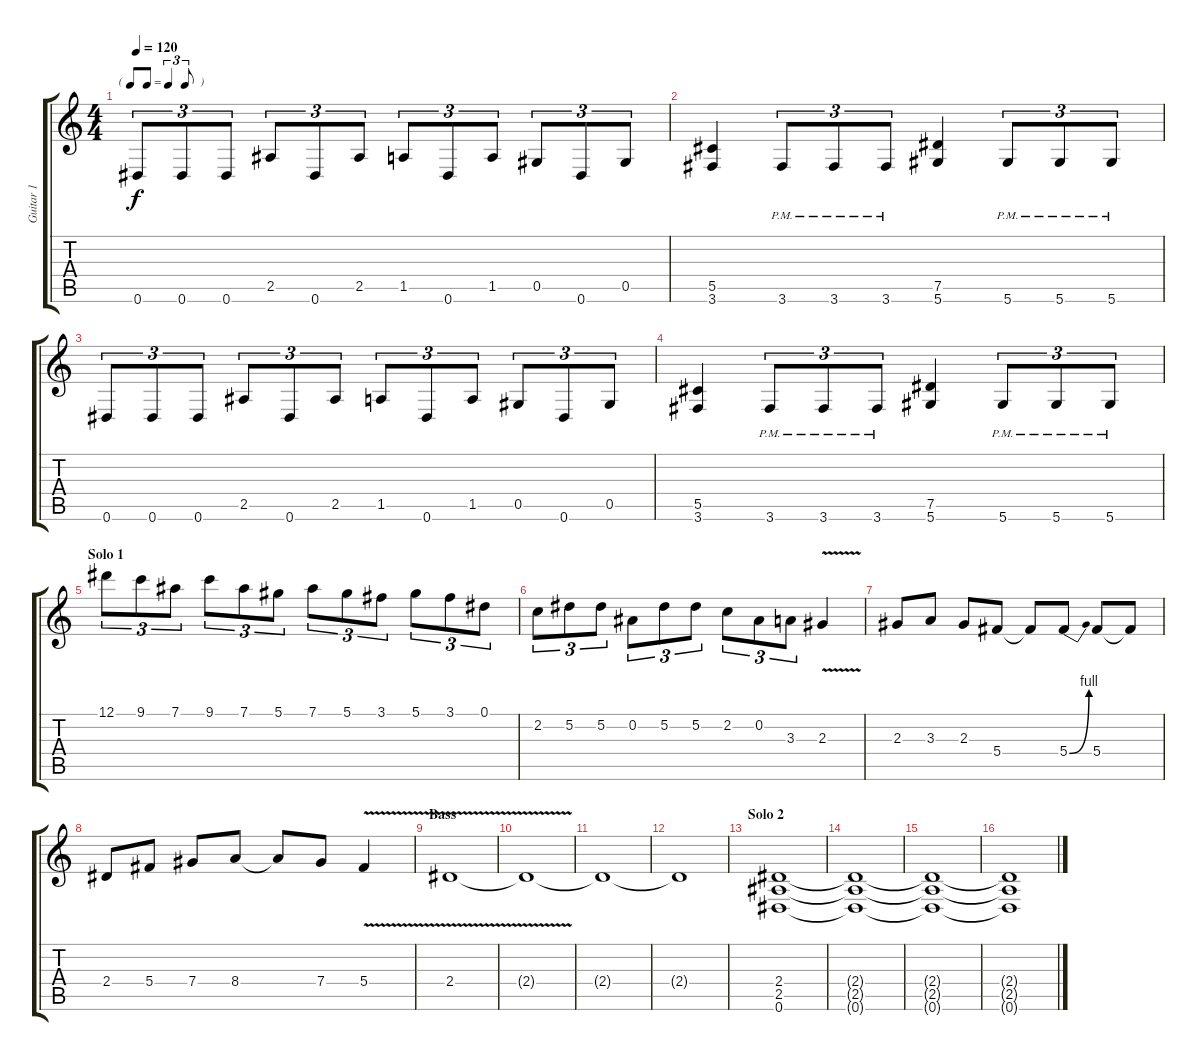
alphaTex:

\track ("Guitar 1" "Guitar 1") {instrument distortionguitar}
\staff {score tabs}
\tuning (Eb4 Bb3 Gb3 Db3 Ab2 Eb2) {hide}
\ts (4 4)
\tf triplet8th
\tempo 120
\clef g2
\ks c
0.6.8{tu (3 2) dy f} 0.6.8{tu (3 2)} 0.6.8{tu (3 2)} 2.5.8{tu (3 2)} 0.6.8{tu (3 2)} 2.5.8{tu (3 2)} 1.5.8{tu (3 2)} 0.6.8{tu (3 2)} 1.5.8{tu (3 2)} 0.5.8{tu (3 2)} 0.6.8{tu (3 2)} 0.5.8{tu (3 2)} |
(5.5 3.6).4 3.6{pm}.8{tu (3 2)} 3.6{pm}.8{tu (3 2)} 3.6{pm}.8{tu (3 2)} (7.5 5.6).4 5.6{pm}.8{tu (3 2)} 5.6{pm}.8{tu (3 2)} 5.6{pm}.8{tu (3 2)} |
0.6.8{tu (3 2)} 0.6.8{tu (3 2)} 0.6.8{tu (3 2)} 2.5.8{tu (3 2)} 0.6.8{tu (3 2)} 2.5.8{tu (3 2)} 1.5.8{tu (3 2)} 0.6.8{tu (3 2)} 1.5.8{tu (3 2)} 0.5.8{tu (3 2)} 0.6.8{tu (3 2)} 0.5.8{tu (3 2)} |
(5.5 3.6).4 3.6{pm}.8{tu (3 2)} 3.6{pm}.8{tu (3 2)} 3.6{pm}.8{tu (3 2)} (7.5 5.6).4 5.6{pm}.8{tu (3 2)} 5.6{pm}.8{tu (3 2)} 5.6{pm}.8{tu (3 2)} |
\section ("" "Solo 1")
12.1.8{tu (3 2)} 9.1.8{tu (3 2)} 7.1.8{tu (3 2)} 9.1.8{tu (3 2)} 7.1.8{tu (3 2)} 5.1.8{tu (3 2)} 7.1.8{tu (3 2)} 5.1.8{tu (3 2)} 3.1.8{tu (3 2)} 5.1.8{tu (3 2)} 3.1.8{tu (3 2)} 0.1.8{tu (3 2)} |
2.2.8{tu (3 2)} 5.2.8{tu (3 2)} 5.2.8{tu (3 2)} 0.2.8{tu (3 2)} 5.2.8{tu (3 2)} 5.2.8{tu (3 2)} 2.2.8{tu (3 2)} 0.2.8{tu (3 2)} 3.3.8{tu (3 2)} 2.3{v}.4 |
2.3.8 3.3.8 2.3.8 5.4.8 5.4{t}.8 5.4{be (bend 0 0 60 4)}.8 5.4.8 5.4{t}.8 |
2.4.8 5.4.8 7.4.8 8.4.8 8.4{t}.8 7.4.8 5.4{v}.4 |
\section ("" "Bass")
2.4{v}.1 |
2.4{t}.1 |
2.4{t}.1 |
2.4{t}.1 |
\section ("" "Solo 2")
(2.4 2.5 0.6).1 |
(2.4{t} 2.5{t} 0.6{t}).1 |
(2.4{t} 2.5{t} 0.6{t}).1 |
(2.4{t} 2.5{t} 0.6{t}).1
